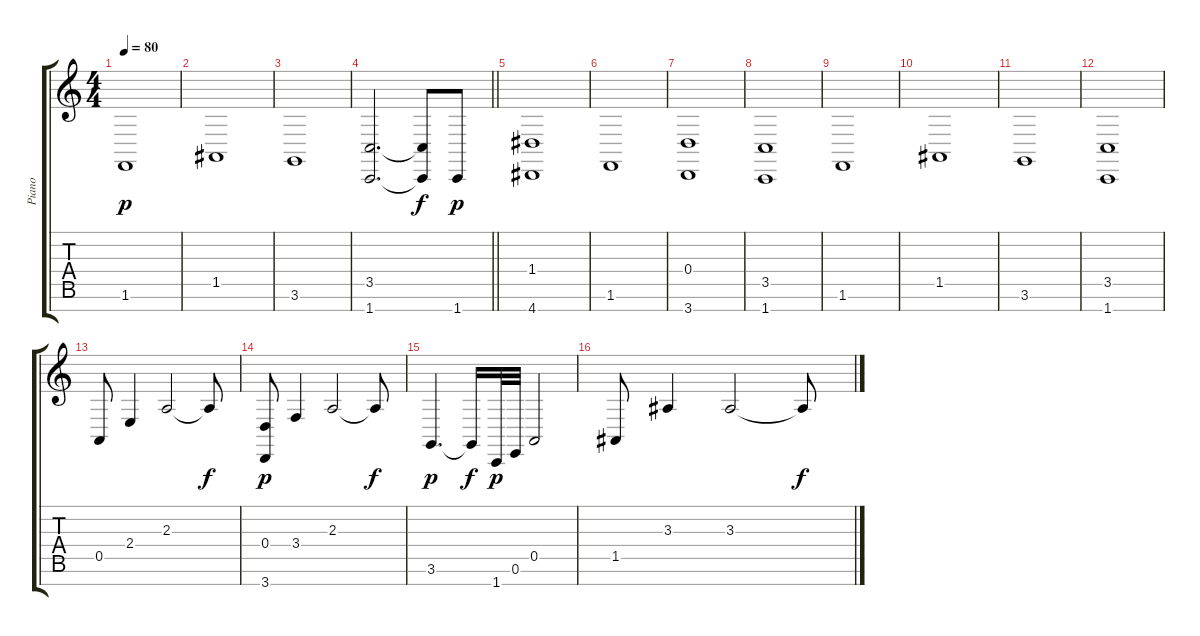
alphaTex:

\track ("Piano " "Piano ") {instrument acousticgrandpiano}
\staff {score tabs}
\tuning (E4 B3 G3 D3 A2 E2 B1) {hide}
\ts (4 4)
\tempo 80
\clef g2
\ks c
1.6.1{dy p} |
1.5.1 |
3.6.1 |
\barLineRight lightlight
(3.5 1.7).2{d} (3.5{t} 1.7{t}).8{dy f} 1.7.8{dy p} |
(1.4 4.7).1 |
1.6.1 |
(0.4 3.7).1 |
(3.5 1.7).1 |
1.6.1 |
1.5.1 |
3.6.1 |
(3.5 1.7).1 |
0.5.8 2.4.4 2.3.2 2.3{t}.8{dy f} |
(0.4 3.7).8{dy p} 3.4.4 2.3.2 2.3{t}.8{dy f} |
3.6.4{d dy p} 3.6{t}.16{dy f} 1.7.32{dy p} 0.6.32 0.5.2 |
1.5.8 3.3.4 3.3.2 3.3{t}.8{dy f}
